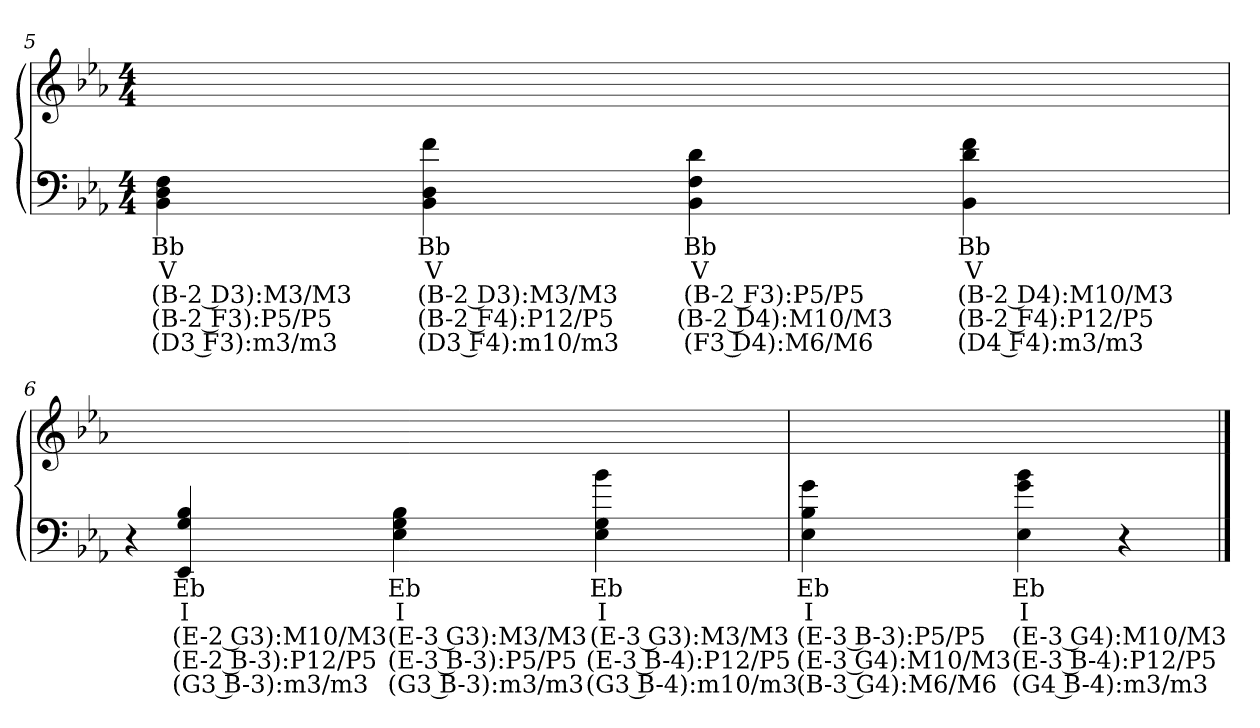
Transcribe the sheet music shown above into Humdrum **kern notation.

**kern	**text	**text	**text	**text	**text	**kern
*part2	*part2	*part2	*part2	*part2	*part2	*part1
*staff2	*staff2	*staff2	*staff2	*staff2	*staff2	*staff1
*clefF4	*	*	*	*	*	*clefG2
*k[b-e-a-]	*	*	*	*	*	*k[b-e-a-]
*E-:	*	*	*	*	*	*E-:
*M4/4	*	*	*	*	*	*M4/4
=5	=5	=5	=5	=5	=5	=5
4BB- 4D 4F	Bb	V	(B-2 D3):M3/M3	(B-2 F3):P5/P5	(D3 F3):m3/m3	1ryy
4BB- 4D 4f	Bb	V	(B-2 D3):M3/M3	(B-2 F4):P12/P5	(D3 F4):m10/m3	.
4BB- 4F 4d	Bb	V	(B-2 F3):P5/P5	(B-2 D4):M10/M3	(F3 D4):M6/M6	.
4BB- 4d 4f	Bb	V	(B-2 D4):M10/M3	(B-2 F4):P12/P5	(D4 F4):m3/m3	.
=6	=6	=6	=6	=6	=6	=6
4r	.	.	.	.	.	1ryy
4EE- 4G 4B-	Eb	I	(E-2 G3):M10/M3	(E-2 B-3):P12/P5	(G3 B-3):m3/m3	.
4E- 4G 4B-	Eb	I	(E-3 G3):M3/M3	(E-3 B-3):P5/P5	(G3 B-3):m3/m3	.
4E- 4G 4b-	Eb	I	(E-3 G3):M3/M3	(E-3 B-4):P12/P5	(G3 B-4):m10/m3	.
=7	=7	=7	=7	=7	=7	=7
4E- 4B- 4g	Eb	I	(E-3 B-3):P5/P5	(E-3 G4):M10/M3	(B-3 G4):M6/M6	2.ryy
4E- 4g 4b-	Eb	I	(E-3 G4):M10/M3	(E-3 B-4):P12/P5	(G4 B-4):m3/m3	.
4r	.	.	.	.	.	.
==	==	==	==	==	==	==
*-	*-	*-	*-	*-	*-	*-
